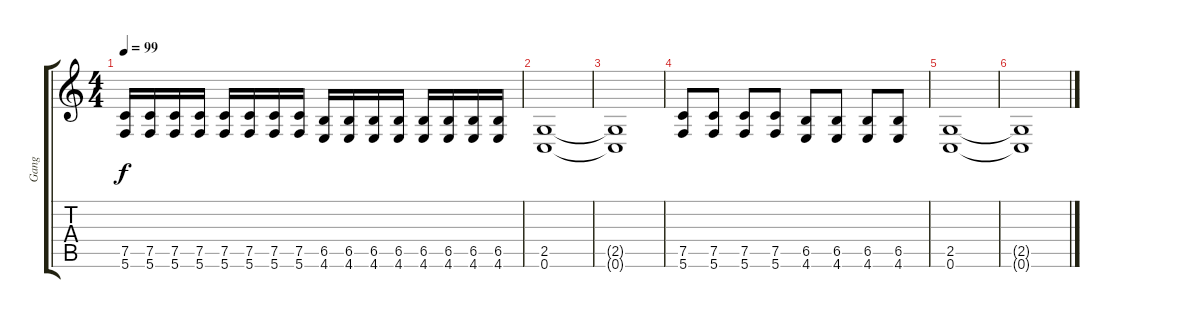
\track ("Gang" "Gang") {instrument distortionguitar}
\staff {score tabs}
\tuning (C4 G3 Eb3 Bb2 F2 C2) {hide}
\ts (4 4)
\tempo 99
\clef g2
\ks c
(7.5 5.6).16{dy f} (7.5 5.6).16 (7.5 5.6).16 (7.5 5.6).16 (7.5 5.6).16 (7.5 5.6).16 (7.5 5.6).16 (7.5 5.6).16 (6.5 4.6).16 (6.5 4.6).16 (6.5 4.6).16 (6.5 4.6).16 (6.5 4.6).16 (6.5 4.6).16 (6.5 4.6).16 (6.5 4.6).16 |
(2.5 0.6).1{volume 5} |
(2.5{t} 0.6{t}).1 |
(7.5 5.6).8 (7.5 5.6).8 (7.5 5.6).8 (7.5 5.6).8 (6.5 4.6).8 (6.5 4.6).8 (6.5 4.6).8 (6.5 4.6).8 |
(2.5 0.6).1 |
(2.5{t} 0.6{t}).1
